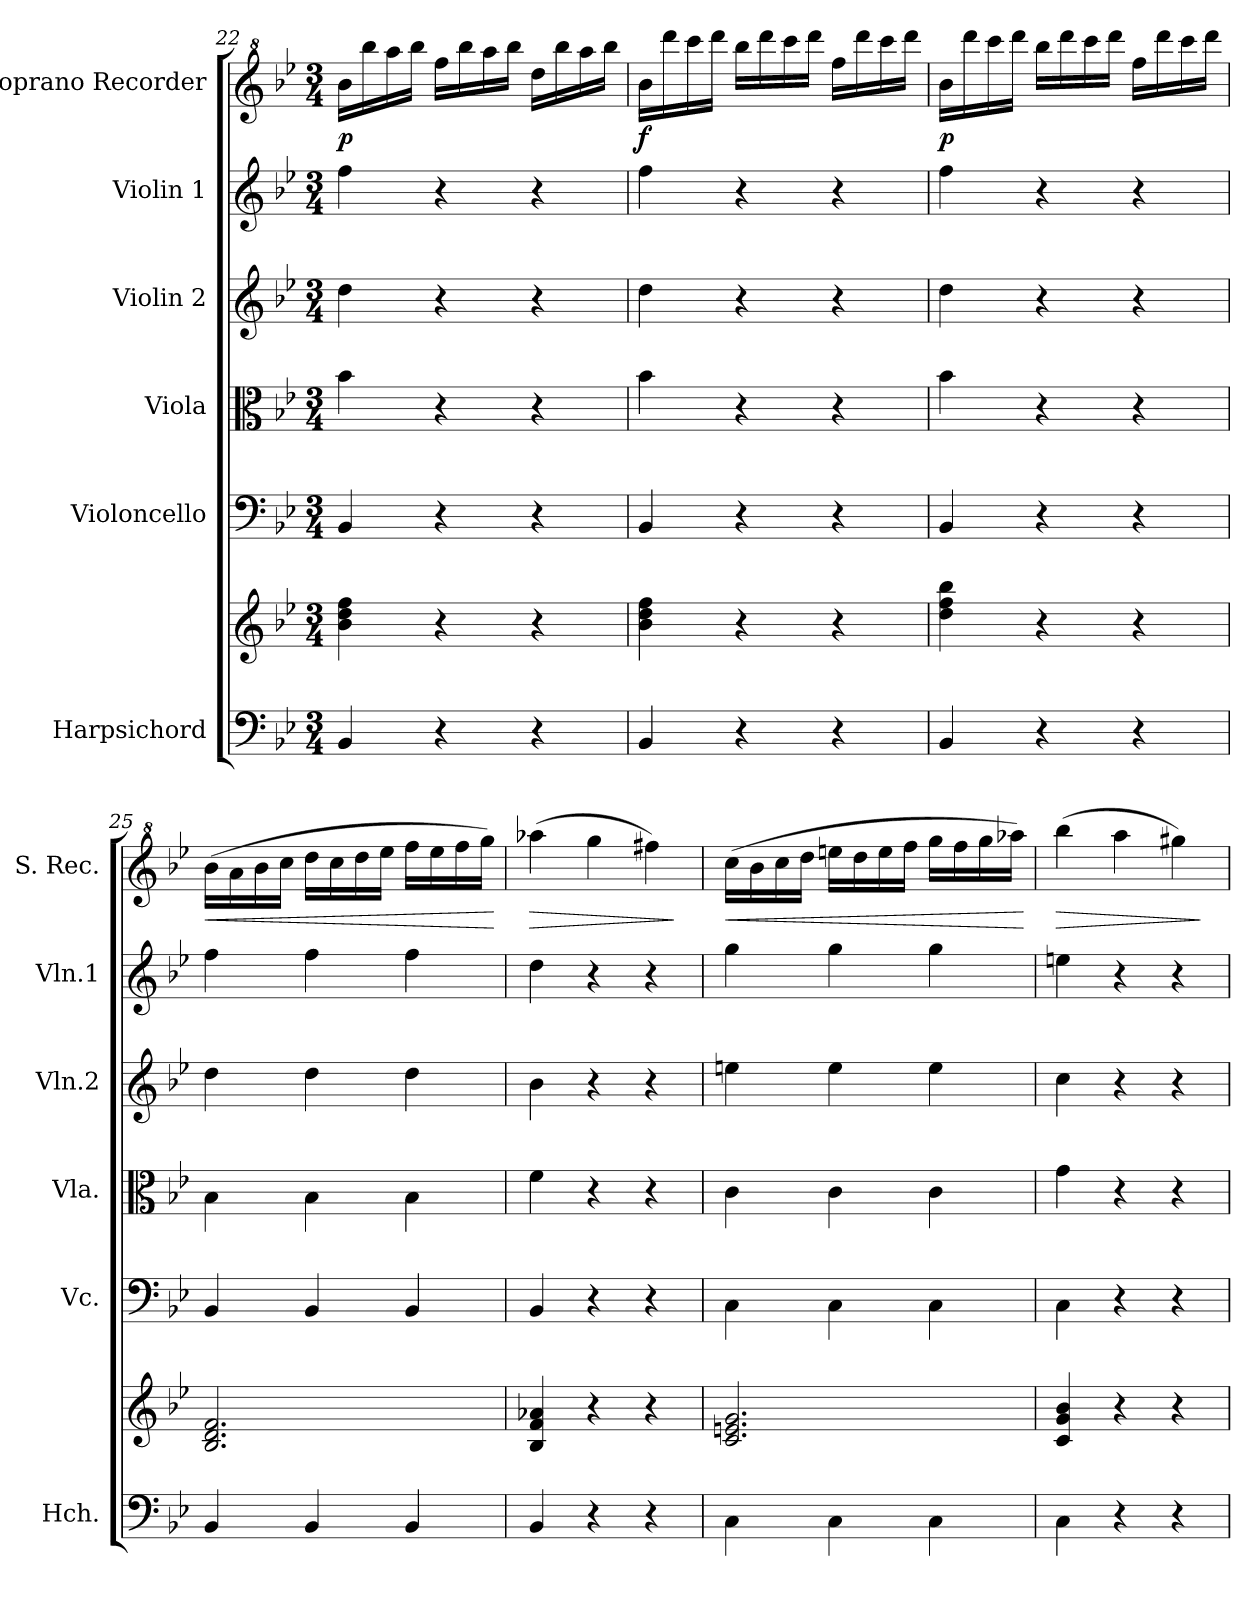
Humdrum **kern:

**kern	**kern	**kern	**kern	**kern	**kern	**kern	**dynam
*part6	*part6	*part5	*part4	*part3	*part2	*part1	*part1
*staff7	*staff6	*staff5	*staff4	*staff3	*staff2	*staff1	*staff1
*I"Harpsichord	*	*I"Violoncello	*I"Viola	*I"Violin 2	*I"Violin 1	*I"Soprano Recorder	*
*I'Hch.	*	*I'Vc.	*I'Vla.	*I'Vln.2	*I'Vln.1	*I'S. Rec.	*
*clefF4	*clefG2	*clefF4	*clefC3	*clefG2	*clefG2	*clefG^2	*
*k[b-e-]	*k[b-e-]	*k[b-e-]	*k[b-e-]	*k[b-e-]	*k[b-e-]	*k[b-e-]	*
*M3/4	*M3/4	*M3/4	*M3/4	*M3/4	*M3/4	*M3/4	*
=22	=22	=22	=22	=22	=22	=22	=22
!	!	!	!	!	!	!	!LO:DY:b
4BB-/	4b-\ 4dd\ 4ff\	4BB-/	4b-\	4dd\	4ff\	16bb-\LL	p
.	.	.	.	.	.	16bbb-\	.
.	.	.	.	.	.	16aaa\	.
.	.	.	.	.	.	16bbb-\JJ	.
4r	4r	4r	4r	4r	4r	16fff\LL	.
.	.	.	.	.	.	16bbb-\	.
.	.	.	.	.	.	16aaa\	.
.	.	.	.	.	.	16bbb-\JJ	.
4r	4r	4r	4r	4r	4r	16ddd\LL	.
.	.	.	.	.	.	16bbb-\	.
.	.	.	.	.	.	16aaa\	.
.	.	.	.	.	.	16bbb-\JJ	.
=23	=23	=23	=23	=23	=23	=23	=23
!	!	!	!	!	!	!	!LO:DY:b
4BB-/	4b-\ 4dd\ 4ff\	4BB-/	4b-\	4dd\	4ff\	16bb-\LL	f
.	.	.	.	.	.	16dddd\	.
.	.	.	.	.	.	16cccc\	.
.	.	.	.	.	.	16dddd\JJ	.
4r	4r	4r	4r	4r	4r	16bbb-\LL	.
.	.	.	.	.	.	16dddd\	.
.	.	.	.	.	.	16cccc\	.
.	.	.	.	.	.	16dddd\JJ	.
4r	4r	4r	4r	4r	4r	16fff\LL	.
.	.	.	.	.	.	16dddd\	.
.	.	.	.	.	.	16cccc\	.
.	.	.	.	.	.	16dddd\JJ	.
=24	=24	=24	=24	=24	=24	=24	=24
!	!	!	!	!	!	!	!LO:DY:b
4BB-/	4dd\ 4ff\ 4bb-\	4BB-/	4b-\	4dd\	4ff\	16bb-\LL	p
.	.	.	.	.	.	16dddd\	.
.	.	.	.	.	.	16cccc\	.
.	.	.	.	.	.	16dddd\JJ	.
4r	4r	4r	4r	4r	4r	16bbb-\LL	.
.	.	.	.	.	.	16dddd\	.
.	.	.	.	.	.	16cccc\	.
.	.	.	.	.	.	16dddd\JJ	.
4r	4r	4r	4r	4r	4r	16fff\LL	.
.	.	.	.	.	.	16dddd\	.
.	.	.	.	.	.	16cccc\	.
.	.	.	.	.	.	16dddd\JJ	.
!!LO:PB:g=z
=25	=25	=25	=25	=25	=25	=25	=25
!	!	!	!	!	!	!	!LO:HP:b
4BB-/	2.B-/ 2.d/ 2.f/	4BB-/	4B-\	4dd\	4ff\	(16bb-\LL	<
.	.	.	.	.	.	16aa\	.
.	.	.	.	.	.	16bb-\	.
.	.	.	.	.	.	16ccc\JJ	.
4BB-/	.	4BB-/	4B-\	4dd\	4ff\	16ddd\LL	.
.	.	.	.	.	.	16ccc\	.
.	.	.	.	.	.	16ddd\	.
.	.	.	.	.	.	16eee-\JJ	.
4BB-/	.	4BB-/	4B-\	4dd\	4ff\	16fff\LL	.
.	.	.	.	.	.	16eee-\	.
.	.	.	.	.	.	16fff\	.
.	.	.	.	.	.	16ggg\JJ)	.
.	.	.	.	.	.	.	[
=26	=26	=26	=26	=26	=26	=26	=26
!	!	!	!	!	!	!	!LO:HP:b
4BB-/	4B-/ 4f/ 4a-X/	4BB-/	4f\	4b-\	4dd\	(>4aaa-X\	>
4r	4r	4r	4r	4r	4r	4ggg\	.
4r	4r	4r	4r	4r	4r	4fff#X\)	.
.	.	.	.	.	.	.	]
=27	=27	=27	=27	=27	=27	=27	=27
!	!	!	!	!	!	!	!LO:HP:b
4C\	2.c/ 2.en/ 2.g/	4C\	4c\	4een\	4gg\	(16ccc\LL	<
.	.	.	.	.	.	16bb-\	.
.	.	.	.	.	.	16ccc\	.
.	.	.	.	.	.	16ddd\JJ	.
4C\	.	4C\	4c\	4ee\	4gg\	16eeen\LL	.
.	.	.	.	.	.	16ddd\	.
.	.	.	.	.	.	16eee\	.
.	.	.	.	.	.	16fff\JJ	.
4C\	.	4C\	4c\	4ee\	4gg\	16ggg\LL	.
.	.	.	.	.	.	16fff\	.
.	.	.	.	.	.	16ggg\	.
.	.	.	.	.	.	16aaa-X\JJ)	.
.	.	.	.	.	.	.	[
=28	=28	=28	=28	=28	=28	=28	=28
!	!	!	!	!	!	!	!LO:HP:b
4C\	4c/ 4g/ 4b-/	4C\	4g\	4cc\	4een\	(>4bbb-\	>
4r	4r	4r	4r	4r	4r	4aaa\	.
4r	4r	4r	4r	4r	4r	4ggg#X\)	.
.	.	.	.	.	.	.	]
=	=	=	=	=	=	=	=
*-	*-	*-	*-	*-	*-	*-	*-
